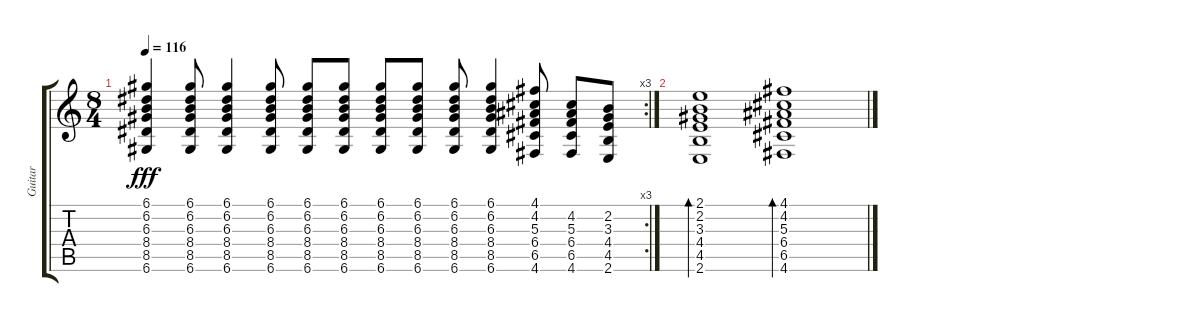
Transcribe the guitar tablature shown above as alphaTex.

\track ("Guitar" "Guitar") {instrument overdrivenguitar}
\staff {score tabs}
\tuning (D4 A3 F3 C3 G2 D2) {hide}
\rc 3
\ts (8 4)
\tempo 116
\clef g2
\ks c
(6.1 6.2 6.3 8.4 8.5 6.6).4{dy fff} (6.1 6.2 6.3 8.4 8.5 6.6).8 (6.1 6.2 6.3 8.4 8.5 6.6).4 (6.1 6.2 6.3 8.4 8.5 6.6).8 (6.1 6.2 6.3 8.4 8.5 6.6).8 (6.1 6.2 6.3 8.4 8.5 6.6).8 (6.1 6.2 6.3 8.4 8.5 6.6).8 (6.1 6.2 6.3 8.4 8.5 6.6).8 (6.1 6.2 6.3 8.4 8.5 6.6).8 (6.1 6.2 6.3 8.4 8.5 6.6).4 (4.1 4.2 5.3 6.4 6.5 4.6).8 (4.2 5.3 6.4 6.5 4.6).8 (2.2 3.3 4.4 4.5 2.6).8 |
(2.1 2.2 3.3 4.4 4.5 2.6).1{bd 30} (4.1 4.2 5.3 6.4 6.5 4.6).1{bd 30}
